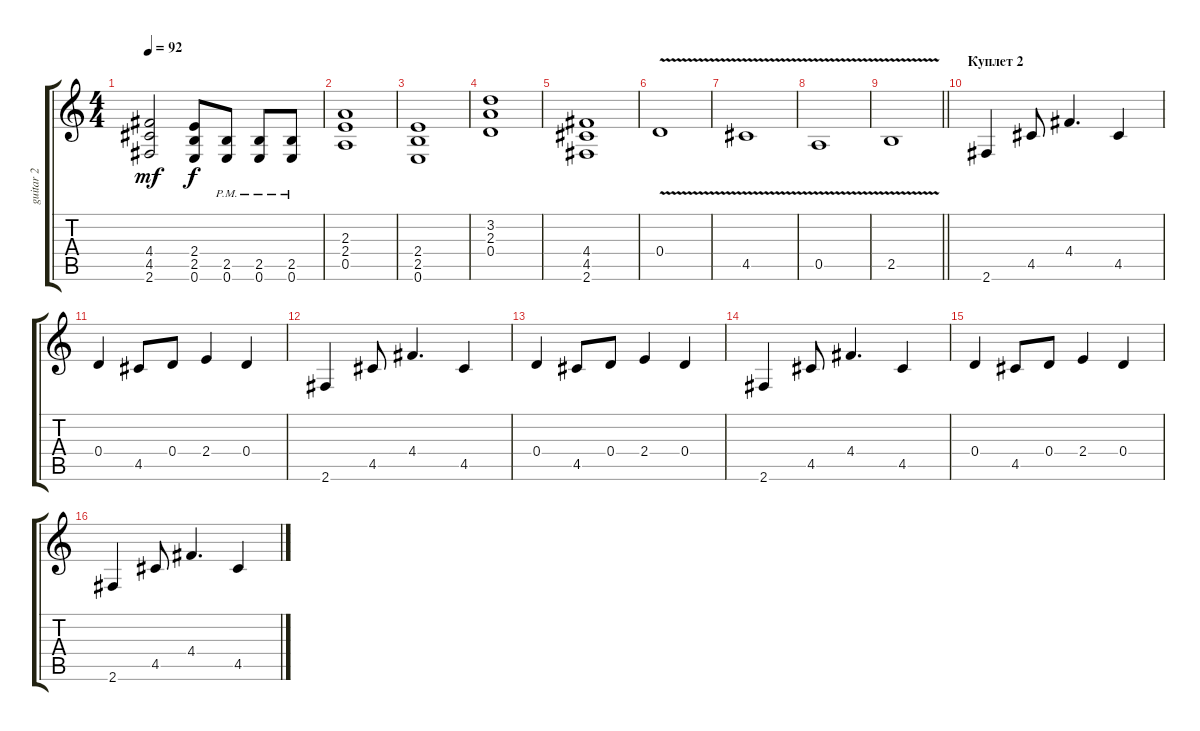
\track ("guitar 2" "guitar 2") {instrument acousticguitarsteel}
\staff {score tabs}
\tuning (E4 B3 G3 D3 A2 E2) {hide}
\ts (4 4)
\tempo 92
\clef g2
\ks c
(4.4 4.5 2.6).2{dy mf} (2.4 2.5 0.6).8{dy f} (2.5{pm} 0.6{pm}).8 (2.5{pm} 0.6{pm}).8 (2.5{pm} 0.6{pm}).8 |
(2.3 2.4 0.5).1 |
(2.4 2.5 0.6).1 |
(3.2 2.3 0.4).1 |
(4.4 4.5 2.6).1 |
0.4{v}.1{instrument overdrivenguitar} |
4.5{v}.1 |
0.5{v}.1 |
\barLineRight lightlight
2.5{v}.1 |
\section ("" "Куплет 2")
2.6.4{instrument acousticguitarsteel} 4.5.8 4.4.4{d} 4.5.4 |
0.4.4 4.5.8 0.4.8 2.4.4 0.4.4 |
2.6.4 4.5.8 4.4.4{d} 4.5.4 |
0.4.4 4.5.8 0.4.8 2.4.4 0.4.4 |
2.6.4 4.5.8 4.4.4{d} 4.5.4 |
0.4.4 4.5.8 0.4.8 2.4.4 0.4.4 |
2.6.4 4.5.8 4.4.4{d} 4.5.4
